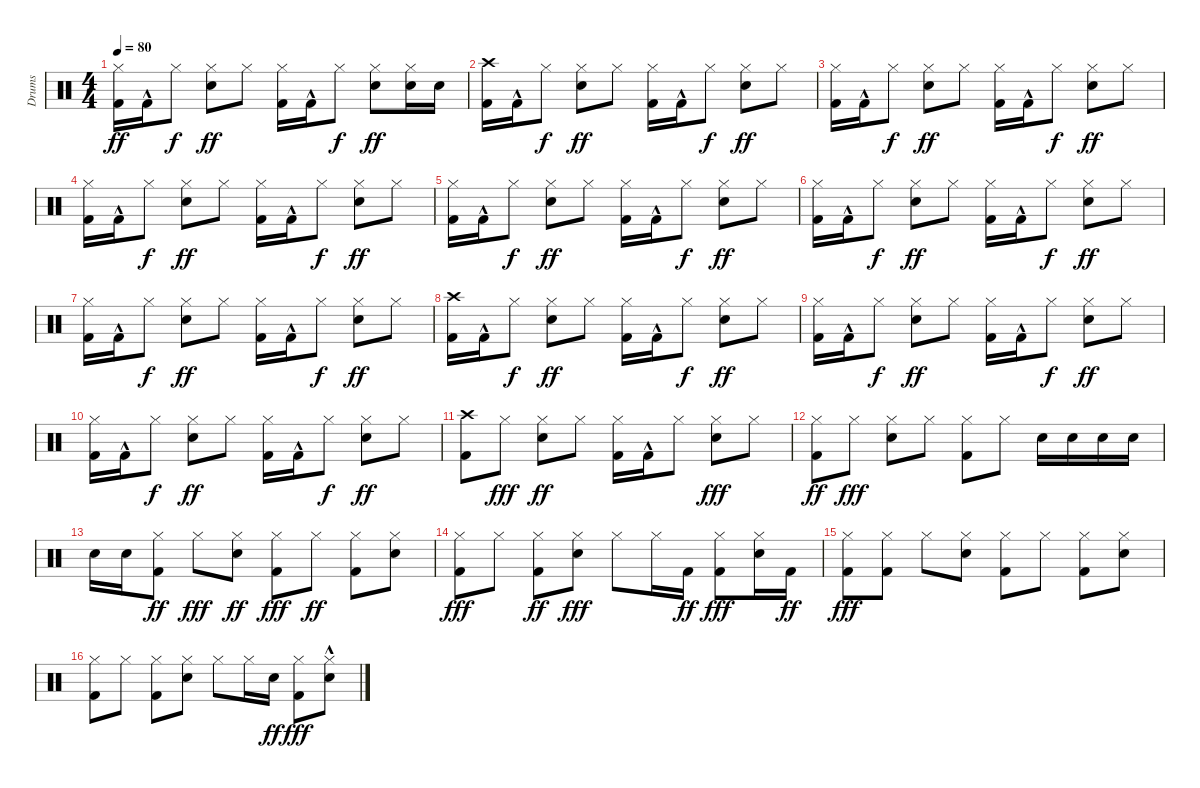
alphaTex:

\track ("Drums               " "Drums     ") {instrument percussion}
\staff {score}
\articulation defaults
\ts (4 4)
\tempo 80
\clef neutral
\ks c
("Kick (hit) 2" "Hi-Hat (closed)").16{dy ff} "Kick (hit) 2"{hac}.16 "Hi-Hat (closed)".8{dy f} ("Snare (hit) 2" "Hi-Hat (closed)").8{dy ff} "Hi-Hat (closed)".8 ("Kick (hit) 2" "Hi-Hat (closed)").16 "Kick (hit) 2"{hac}.16 "Hi-Hat (closed)".8{dy f} ("Snare (hit) 2" "Hi-Hat (closed)").8{dy ff} ("Snare (hit) 2" "Hi-Hat (closed)").16 "Snare (hit) 2".16 |
("Kick (hit) 2" "Crash high (hit)").16 "Kick (hit) 2"{hac}.16 "Hi-Hat (closed)".8{dy f} ("Snare (hit) 2" "Hi-Hat (closed)").8{dy ff} "Hi-Hat (closed)".8 ("Kick (hit) 2" "Hi-Hat (closed)").16 "Kick (hit) 2"{hac}.16 "Hi-Hat (closed)".8{dy f} ("Snare (hit) 2" "Hi-Hat (closed)").8{dy ff} "Hi-Hat (closed)".8 |
("Kick (hit) 2" "Hi-Hat (closed)").16 "Kick (hit) 2"{hac}.16 "Hi-Hat (closed)".8{dy f} ("Snare (hit) 2" "Hi-Hat (closed)").8{dy ff} "Hi-Hat (closed)".8 ("Kick (hit) 2" "Hi-Hat (closed)").16 "Kick (hit) 2"{hac}.16 "Hi-Hat (closed)".8{dy f} ("Snare (hit) 2" "Hi-Hat (closed)").8{dy ff} "Hi-Hat (closed)".8 |
("Kick (hit) 2" "Hi-Hat (closed)").16 "Kick (hit) 2"{hac}.16 "Hi-Hat (closed)".8{dy f} ("Snare (hit) 2" "Hi-Hat (closed)").8{dy ff} "Hi-Hat (closed)".8 ("Kick (hit) 2" "Hi-Hat (closed)").16 "Kick (hit) 2"{hac}.16 "Hi-Hat (closed)".8{dy f} ("Snare (hit) 2" "Hi-Hat (closed)").8{dy ff} "Hi-Hat (closed)".8 |
("Kick (hit) 2" "Hi-Hat (closed)").16 "Kick (hit) 2"{hac}.16 "Hi-Hat (closed)".8{dy f} ("Snare (hit) 2" "Hi-Hat (closed)").8{dy ff} "Hi-Hat (closed)".8 ("Kick (hit) 2" "Hi-Hat (closed)").16 "Kick (hit) 2"{hac}.16 "Hi-Hat (closed)".8{dy f} ("Snare (hit) 2" "Hi-Hat (closed)").8{dy ff} "Hi-Hat (closed)".8 |
("Kick (hit) 2" "Hi-Hat (closed)").16 "Kick (hit) 2"{hac}.16 "Hi-Hat (closed)".8{dy f} ("Snare (hit) 2" "Hi-Hat (closed)").8{dy ff} "Hi-Hat (closed)".8 ("Kick (hit) 2" "Hi-Hat (closed)").16 "Kick (hit) 2"{hac}.16 "Hi-Hat (closed)".8{dy f} ("Snare (hit) 2" "Hi-Hat (closed)").8{dy ff} "Hi-Hat (closed)".8 |
("Kick (hit) 2" "Hi-Hat (closed)").16 "Kick (hit) 2"{hac}.16 "Hi-Hat (closed)".8{dy f} ("Snare (hit) 2" "Hi-Hat (closed)").8{dy ff} "Hi-Hat (closed)".8 ("Kick (hit) 2" "Hi-Hat (closed)").16 "Kick (hit) 2"{hac}.16 "Hi-Hat (closed)".8{dy f} ("Snare (hit) 2" "Hi-Hat (closed)").8{dy ff} "Hi-Hat (closed)".8 |
("Kick (hit) 2" "Crash high (hit)").16 "Kick (hit) 2"{hac}.16 "Hi-Hat (closed)".8{dy f} ("Snare (hit) 2" "Hi-Hat (closed)").8{dy ff} "Hi-Hat (closed)".8 ("Kick (hit) 2" "Hi-Hat (closed)").16 "Kick (hit) 2"{hac}.16 "Hi-Hat (closed)".8{dy f} ("Snare (hit) 2" "Hi-Hat (closed)").8{dy ff} "Hi-Hat (closed)".8 |
("Kick (hit) 2" "Hi-Hat (closed)").16 "Kick (hit) 2"{hac}.16 "Hi-Hat (closed)".8{dy f} ("Snare (hit) 2" "Hi-Hat (closed)").8{dy ff} "Hi-Hat (closed)".8 ("Kick (hit) 2" "Hi-Hat (closed)").16 "Kick (hit) 2"{hac}.16 "Hi-Hat (closed)".8{dy f} ("Snare (hit) 2" "Hi-Hat (closed)").8{dy ff} "Hi-Hat (closed)".8 |
("Kick (hit) 2" "Hi-Hat (closed)").16 "Kick (hit) 2"{hac}.16 "Hi-Hat (closed)".8{dy f} ("Snare (hit) 2" "Hi-Hat (closed)").8{dy ff} "Hi-Hat (closed)".8 ("Kick (hit) 2" "Hi-Hat (closed)").16 "Kick (hit) 2"{hac}.16 "Hi-Hat (closed)".8{dy f} ("Snare (hit) 2" "Hi-Hat (closed)").8{dy ff} "Hi-Hat (closed)".8 |
("Kick (hit) 2" "Crash high (hit)").8 "Hi-Hat (closed)".8{dy fff} ("Snare (hit) 2" "Hi-Hat (closed)").8{dy ff} "Hi-Hat (closed)".8 ("Kick (hit) 2" "Hi-Hat (closed)").16 "Kick (hit) 2"{hac}.16 "Hi-Hat (closed)".8 ("Snare (hit) 2" "Hi-Hat (closed)").8{dy fff} "Hi-Hat (closed)".8 |
("Kick (hit) 2" "Hi-Hat (closed)").8{dy ff} "Hi-Hat (closed)".8{dy fff} ("Snare (hit) 2" "Hi-Hat (closed)").8 "Hi-Hat (closed)".8 ("Kick (hit) 2" "Hi-Hat (closed)").8 "Hi-Hat (closed)".8 "Snare (hit) 2".16 "Snare (hit) 2".16 "Snare (hit) 2".16 "Snare (hit) 2".16 |
"Snare (hit) 2".16 "Snare (hit) 2".16 ("Kick (hit) 2" "Hi-Hat (closed)").8{dy ff} "Hi-Hat (closed)".8{dy fff} ("Snare (hit) 2" "Hi-Hat (closed)").8{dy ff} ("Kick (hit) 2" "Hi-Hat (closed)").8{dy fff} "Hi-Hat (closed)".8{dy ff} ("Kick (hit) 2" "Hi-Hat (closed)").8 ("Snare (hit) 2" "Hi-Hat (closed)").8 |
("Kick (hit) 2" "Hi-Hat (closed)").8{dy fff} "Hi-Hat (closed)".8 ("Kick (hit) 2" "Hi-Hat (closed)").8{dy ff} ("Snare (hit) 2" "Hi-Hat (closed)").8{dy fff} "Hi-Hat (closed)".8 "Hi-Hat (closed)".16 "Kick (hit) 2".16{dy ff} ("Kick (hit) 2" "Hi-Hat (closed)").8{dy fff} ("Snare (hit) 2" "Hi-Hat (closed)").16 "Kick (hit) 2".16{dy ff} |
("Kick (hit) 2" "Hi-Hat (closed)").8{dy fff} ("Kick (hit) 2" "Hi-Hat (closed)").8 "Hi-Hat (closed)".8 ("Snare (hit) 2" "Hi-Hat (closed)").8 ("Kick (hit) 2" "Hi-Hat (closed)").8 "Hi-Hat (closed)".8 ("Kick (hit) 2" "Hi-Hat (closed)").8 ("Snare (hit) 2" "Hi-Hat (closed)").8 |
("Kick (hit) 2" "Hi-Hat (closed)").8 "Hi-Hat (closed)".8 ("Kick (hit) 2" "Hi-Hat (closed)").8 ("Snare (hit) 2" "Hi-Hat (closed)").8 "Hi-Hat (closed)".8 "Hi-Hat (closed)".16 "Snare (hit) 2".16{dy ff} ("Kick (hit) 2" "Hi-Hat (closed)").8{dy fff} ("Snare (hit) 2"{hac} "Hi-Hat (closed)").8
